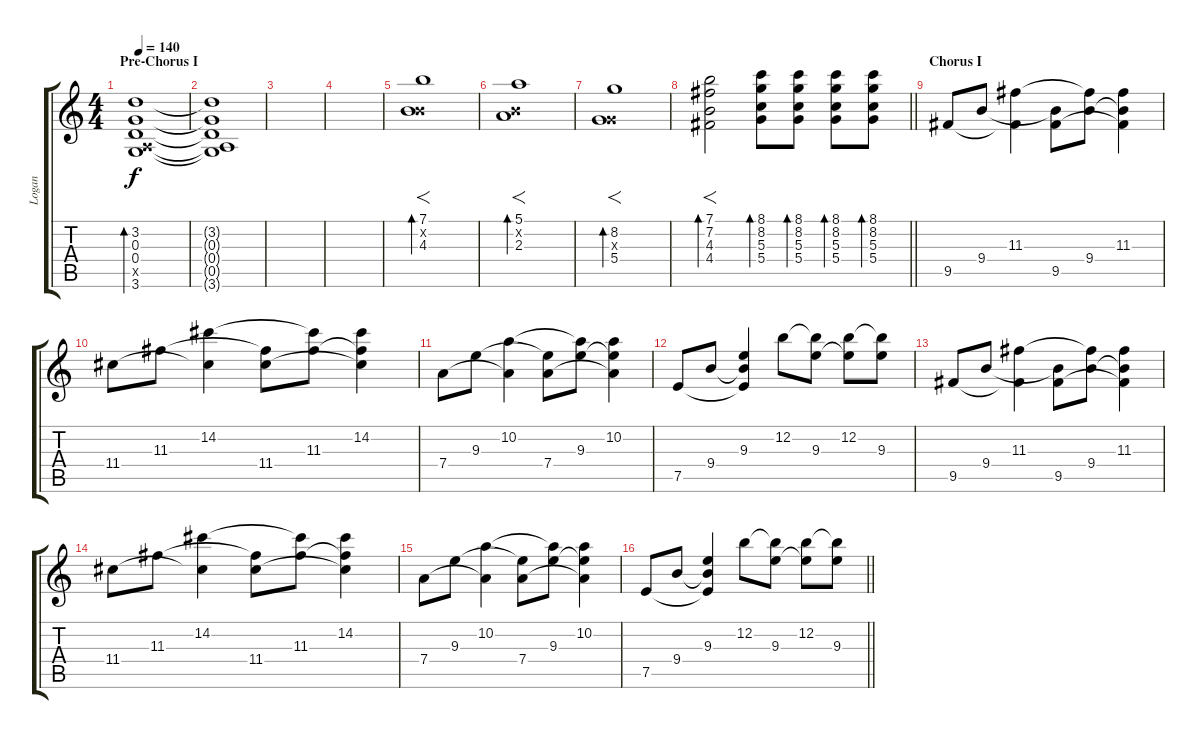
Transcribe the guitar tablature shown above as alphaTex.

\track ("Logan" "Logan") {instrument distortionguitar}
\staff {score tabs}
\tuning (E4 B3 G3 D3 A2 E2) {hide}
\ts (4 4)
\section ("" "Pre-Chorus I")
\tempo 140
\clef g2
\ks c
(3.2 0.3 0.4 0.5{x} 3.6).1{bd 30 dy f} |
(3.2{t} 0.3{t} 0.4{t} 0.5{t} 3.6{t}).1 |
|
|
(7.1 0.2{x} 4.3).1{f bd 30} |
(5.1 0.2{x} 2.3).1{f bd 30} |
(8.2 0.3{x} 5.4).1{f bd 30} |
\barLineRight lightlight
(7.1 7.2 4.3 4.4).2{f bd 30} (8.1 8.2 5.3 5.4).8{bd 30} (8.1 8.2 5.3 5.4).8{bd 30} (8.1 8.2 5.3 5.4).8{bd 30} (8.1 8.2 5.3 5.4).8{bd 30} |
\section ("" "Chorus I")
9.5.8 9.4.8 (11.3 9.5{t}).4 (9.4{t} 9.5).8 (11.3{t} 9.4).8 (11.3 9.4{t} 9.5{t}).4 |
11.4.8 11.3.8 (14.2 11.4{t}).4 (11.3{t} 11.4).8 (14.2{t} 11.3).8 (14.2 11.3{t} 11.4{t}).4 |
7.4.8 9.3.8 (10.2 7.4{t}).4 (9.3{t} 7.4).8 (10.2{t} 9.3).8 (10.2 9.3{t} 7.4{t}).4 |
7.5.8 9.4.8 (9.3 9.4{t} 7.5{t}).4 12.2.8 (12.2{t} 9.3).8 (12.2 9.3{t}).8 (12.2{t} 9.3).8 |
9.5.8 9.4.8 (11.3 9.5{t}).4 (9.4{t} 9.5).8 (11.3{t} 9.4).8 (11.3 9.4{t} 9.5{t}).4 |
11.4.8 11.3.8 (14.2 11.4{t}).4 (11.3{t} 11.4).8 (14.2{t} 11.3).8 (14.2 11.3{t} 11.4{t}).4 |
7.4.8 9.3.8 (10.2 7.4{t}).4 (9.3{t} 7.4).8 (10.2{t} 9.3).8 (10.2 9.3{t} 7.4{t}).4 |
\barLineRight lightlight
7.5.8 9.4.8 (9.3 9.4{t} 7.5{t}).4 12.2.8 (12.2{t} 9.3).8 (12.2 9.3{t}).8 (12.2{t} 9.3).8
